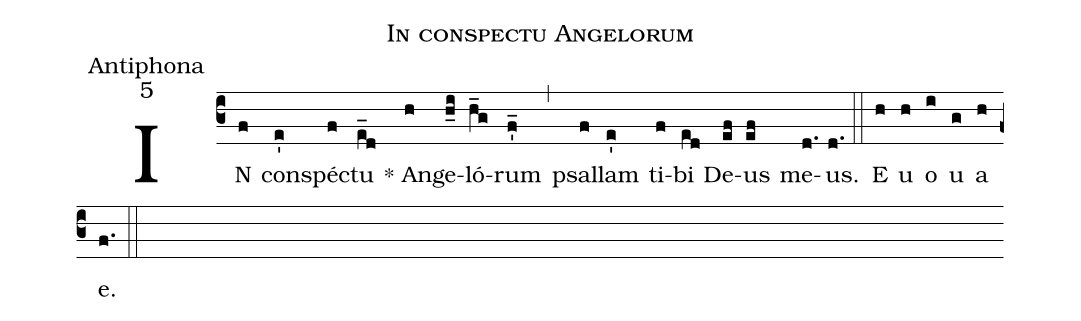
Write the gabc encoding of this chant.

name:In conspectu Angelorum;
office-part:Antiphona;
mode:5;
%%
(c3) IN(f) con(e')spé(f)ctu(e_d) * An(h)ge(h_i)ló(h_g)rum(f'_) (,) psal(f)lam(e') ti(f)bi(ed) De(ef)us(ef) me(d.)us.(d.) (::) E(h) u(h) o(i) u(g) a(h) e.(f.) (::)
